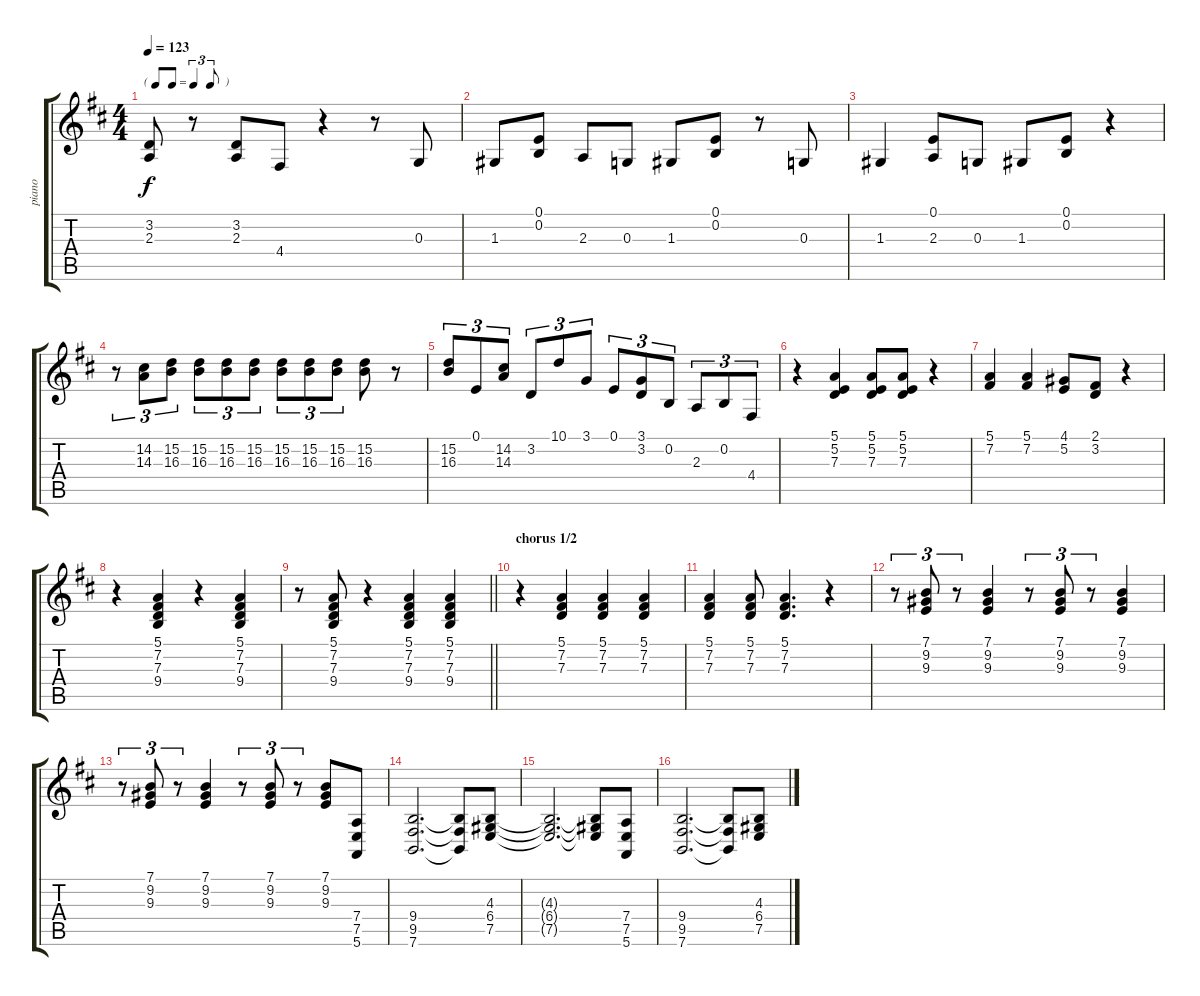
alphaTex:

\track ("piano " "piano ") {instrument brightacousticpiano}
\staff {score tabs}
\tuning (E4 B3 G3 D3 A2 E2) {hide}
\ts (4 4)
\tf triplet8th
\tempo 123
\clef g2
\ks d
(3.2 2.3).8{dy f} r.8 (3.2 2.3).8 4.4.8 r.4 r.8 0.3.8 |
1.3.8 (0.1 0.2).8 2.3.8 0.3.8 1.3.8 (0.1 0.2).8 r.8 0.3.8 |
1.3.4 (0.1 2.3).8 0.3.8 1.3.8 (0.1 0.2).8 r.4 |
r.8{tu (3 2)} (14.2 14.3).8{tu (3 2)} (15.2 16.3).8{tu (3 2)} (15.2 16.3).8{tu (3 2)} (15.2 16.3).8{tu (3 2)} (15.2 16.3).8{tu (3 2)} (15.2 16.3).8{tu (3 2)} (15.2 16.3).8{tu (3 2)} (15.2 16.3).8{tu (3 2)} (15.2 16.3).8 r.8 |
(15.2 16.3).8{tu (3 2)} 0.1.8{tu (3 2)} (14.2 14.3).8{tu (3 2)} 3.2.8{tu (3 2)} 10.1.8{tu (3 2)} 3.1.8{tu (3 2)} 0.1.8{tu (3 2)} (3.1 3.2).8{tu (3 2)} 0.2.8{tu (3 2)} 2.3.8{tu (3 2)} 0.2.8{tu (3 2)} 4.4.8{tu (3 2)} |
r.4 (5.1 5.2 7.3).4 (5.1 5.2 7.3).8 (5.1 5.2 7.3).8 r.4 |
(5.1 7.2).4 (5.1 7.2).4 (4.1 5.2).8 (2.1 3.2).8 r.4 |
r.4 (5.1 7.2 7.3 9.4).4 r.4 (5.1 7.2 7.3 9.4).4 |
\barLineRight lightlight
r.8 (5.1 7.2 7.3 9.4).8 r.4 (5.1 7.2 7.3 9.4).4 (5.1 7.2 7.3 9.4).4 |
\section ("" "chorus 1/2")
r.4 (5.1 7.2 7.3).4 (5.1 7.2 7.3).4 (5.1 7.2 7.3).4 |
(5.1 7.2 7.3).4 (5.1 7.2 7.3).8 (5.1 7.2 7.3).4{d} r.4 |
r.8{tu (3 2)} (7.1 9.2 9.3).8{tu (3 2)} r.8{tu (3 2)} (7.1 9.2 9.3).4 r.8{tu (3 2)} (7.1 9.2 9.3).8{tu (3 2)} r.8{tu (3 2)} (7.1 9.2 9.3).4 |
r.8{tu (3 2)} (7.1 9.2 9.3).8{tu (3 2)} r.8{tu (3 2)} (7.1 9.2 9.3).4 r.8{tu (3 2)} (7.1 9.2 9.3).8{tu (3 2)} r.8{tu (3 2)} (7.1 9.2 9.3).8 (7.4 7.5 5.6).8 |
(9.4 9.5 7.6).2{d} (9.4{t} 9.5{t} 7.6{t}).8 (4.3 6.4 7.5).8 |
(4.3{t} 6.4{t} 7.5{t}).2{d} (4.3{t} 6.4{t} 7.5{t}).8 (7.4 7.5 5.6).8 |
(9.4 9.5 7.6).2{d} (9.4{t} 9.5{t} 7.6{t}).8 (4.3 6.4 7.5).8
